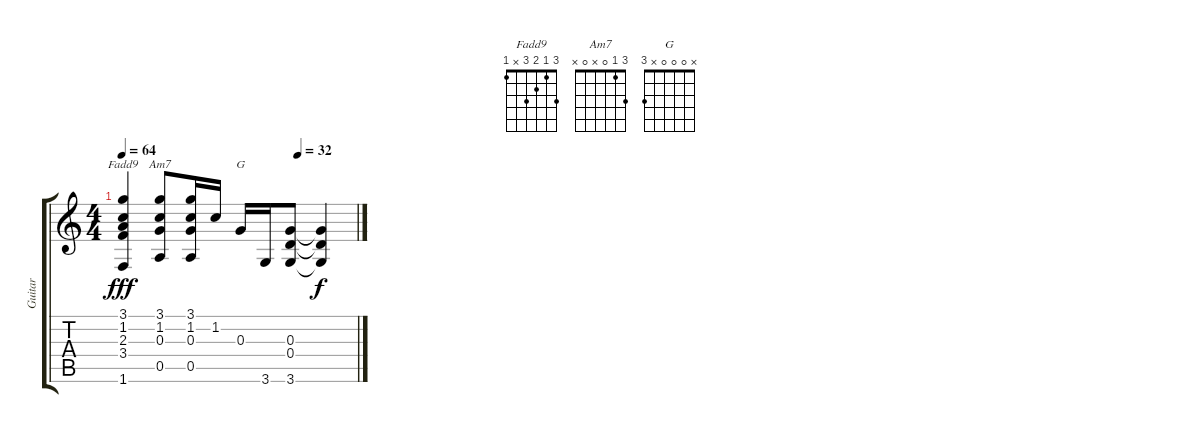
\track ("Guitar" "Guitar") {instrument acousticguitarsteel}
\staff {score tabs}
\tuning (E4 B3 G3 D3 A2 E2) {hide}
\chord ("Fadd9" 3 1 2 3 x 1)
\chord ("Am7" 3 1 0 x 0 x)
\chord ("G" x 0 0 0 x 3)
\ts (4 4)
\tempo 64
\tempo (32 0.75)
\clef g2
\ks c
(3.1 1.2 2.3 3.4 1.6).4{ch "Fadd9" dy fff} (3.1 1.2 0.3 0.5).8{ch "Am7"} (3.1 1.2 0.3 0.5).16 1.2.16 0.3.16{ch "G"} 3.6.16 (0.3 0.4 3.6).8 (0.3{t} 0.4{t} 3.6{t}).4{dy f}
